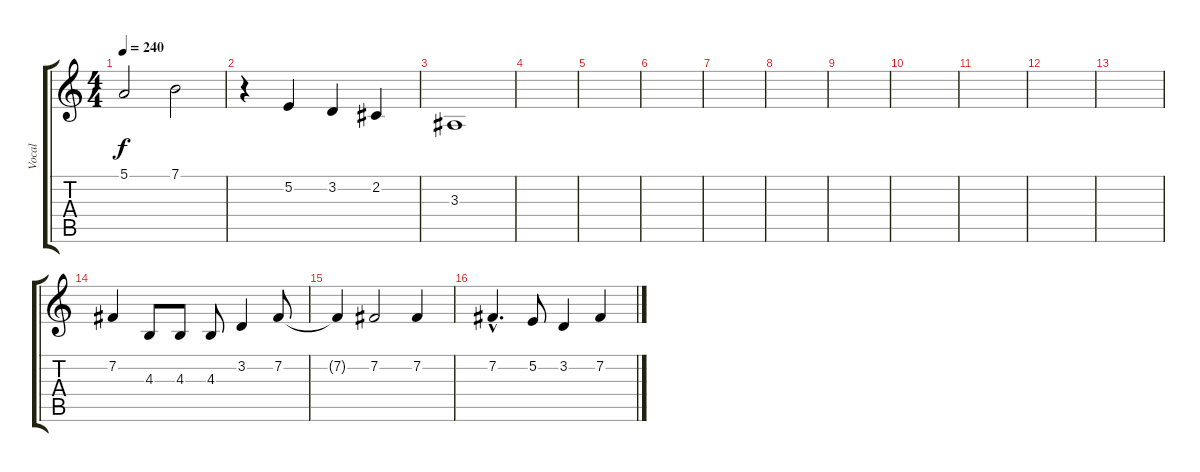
\track ("Vocal" "Vocal") {instrument lead6voice}
\staff {score tabs}
\tuning (E4 B3 G3 D3 A2 E2) {hide}
\ts (4 4)
\tempo 240
\clef g2
\ks c
5.1.2{dy f} 7.1.2 |
r.4 5.2.4 3.2.4 2.2.4 |
3.3.1 |
|
|
|
|
|
|
|
|
|
|
7.2.4 4.3.8 4.3.8 4.3.8 3.2.4 7.2.8 |
7.2{t}.4 7.2.2 7.2.4 |
7.2{hac}.4{d} 5.2.8 3.2.4 7.2.4
